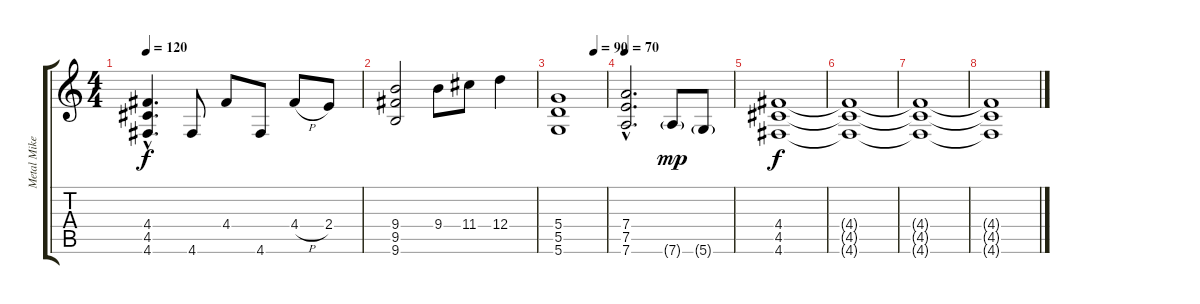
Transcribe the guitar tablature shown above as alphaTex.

\track ("Metal Mike" "Metal Mike") {instrument distortionguitar}
\staff {score tabs}
\tuning (E4 B3 G3 D3 A2 D2) {hide}
\ts (4 4)
\tempo 120
\clef g2
\ks c
(4.4{hac} 4.5{hac} 4.6{hac}).4{d dy f} 4.6.8 4.4.8 4.6.8 4.4{h}.8 2.4.8 |
(9.4 9.5 9.6).2 9.4.8 11.4.8 12.4.4 |
\tempo (90 0.75)
(5.4 5.5 5.6).1 |
\tempo 70
(7.4{hac} 7.5{hac} 7.6{hac}).2{d} 7.6{g}.8{dy mp} 5.6{g}.8 |
(4.4 4.5 4.6).1{dy f volume 0} |
(4.4{t} 4.5{t} 4.6{t}).1 |
(4.4{t} 4.5{t} 4.6{t}).1 |
(4.4{t} 4.5{t} 4.6{t}).1
